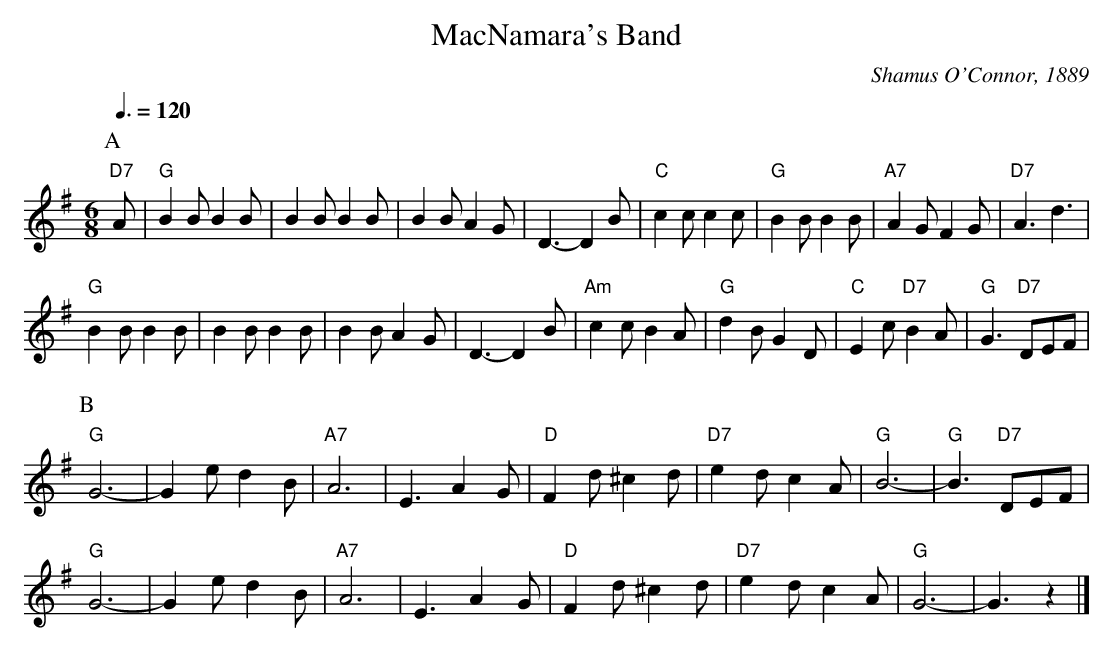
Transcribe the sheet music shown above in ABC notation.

X:1
T:MacNamara's Band
C:Shamus O'Connor, 1889
Q:3/8=120
M:6/8
L:1/8
K:G
P:A
"D7"A | "G"B2B B2B | B2B B2B | B2B A2G | D3-D2B |\
"C"c2c c2c | "G"B2B B2B | "A7"A2G F2G | "D7"A3 d3 |
"G"B2B B2B | B2B B2B | B2B A2G | D3-D2B |\
"Am"c2c B2A | "G"d2B G2D | "C"E2c "D7"B2A | "G"G3 "D7"DEF |
P:B
"G"G6- | G2e d2B | "A7"A6 | E3 A2G |\
"D"F2d ^c2d | "D7"e2d c2A | "G"B6- | "G"B3 "D7"DEF |
"G"G6- | G2e d2B | "A7"A6 | E3 A2G |\
"D"F2d ^c2d | "D7"e2d c2A | "G"G6- | G3 z2 |]
